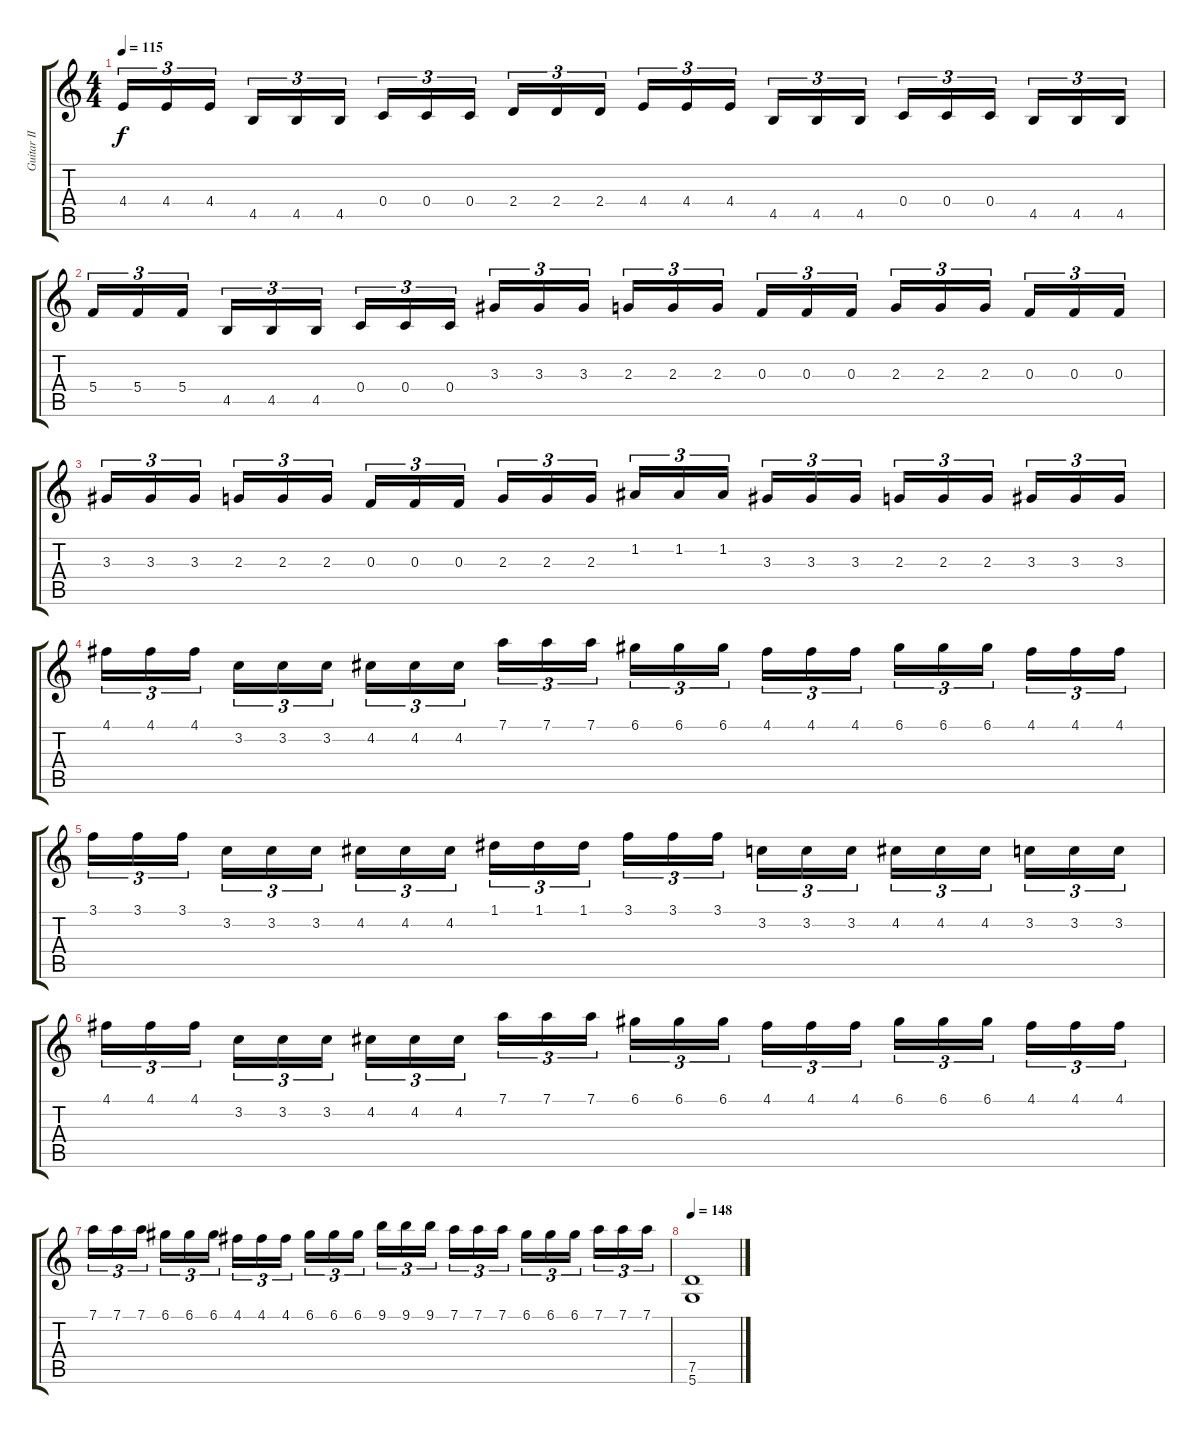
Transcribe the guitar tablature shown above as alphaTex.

\track ("Guitar II" "Guitar II") {instrument distortionguitar}
\staff {score tabs}
\tuning (D4 A3 F3 C3 G2 D2) {hide}
\ts (4 4)
\tempo 115
\clef g2
\ks c
4.4.16{tu (3 2) dy f} 4.4.16{tu (3 2)} 4.4.16{tu (3 2)} 4.5.16{tu (3 2)} 4.5.16{tu (3 2)} 4.5.16{tu (3 2)} 0.4.16{tu (3 2)} 0.4.16{tu (3 2)} 0.4.16{tu (3 2)} 2.4.16{tu (3 2)} 2.4.16{tu (3 2)} 2.4.16{tu (3 2)} 4.4.16{tu (3 2)} 4.4.16{tu (3 2)} 4.4.16{tu (3 2)} 4.5.16{tu (3 2)} 4.5.16{tu (3 2)} 4.5.16{tu (3 2)} 0.4.16{tu (3 2)} 0.4.16{tu (3 2)} 0.4.16{tu (3 2)} 4.5.16{tu (3 2)} 4.5.16{tu (3 2)} 4.5.16{tu (3 2)} |
5.4.16{tu (3 2)} 5.4.16{tu (3 2)} 5.4.16{tu (3 2)} 4.5.16{tu (3 2)} 4.5.16{tu (3 2)} 4.5.16{tu (3 2)} 0.4.16{tu (3 2)} 0.4.16{tu (3 2)} 0.4.16{tu (3 2)} 3.3.16{tu (3 2)} 3.3.16{tu (3 2)} 3.3.16{tu (3 2)} 2.3.16{tu (3 2)} 2.3.16{tu (3 2)} 2.3.16{tu (3 2)} 0.3.16{tu (3 2)} 0.3.16{tu (3 2)} 0.3.16{tu (3 2)} 2.3.16{tu (3 2)} 2.3.16{tu (3 2)} 2.3.16{tu (3 2)} 0.3.16{tu (3 2)} 0.3.16{tu (3 2)} 0.3.16{tu (3 2)} |
3.3.16{tu (3 2)} 3.3.16{tu (3 2)} 3.3.16{tu (3 2)} 2.3.16{tu (3 2)} 2.3.16{tu (3 2)} 2.3.16{tu (3 2)} 0.3.16{tu (3 2)} 0.3.16{tu (3 2)} 0.3.16{tu (3 2)} 2.3.16{tu (3 2)} 2.3.16{tu (3 2)} 2.3.16{tu (3 2)} 1.2.16{tu (3 2)} 1.2.16{tu (3 2)} 1.2.16{tu (3 2)} 3.3.16{tu (3 2)} 3.3.16{tu (3 2)} 3.3.16{tu (3 2)} 2.3.16{tu (3 2)} 2.3.16{tu (3 2)} 2.3.16{tu (3 2)} 3.3.16{tu (3 2)} 3.3.16{tu (3 2)} 3.3.16{tu (3 2)} |
4.1.16{tu (3 2)} 4.1.16{tu (3 2)} 4.1.16{tu (3 2)} 3.2.16{tu (3 2)} 3.2.16{tu (3 2)} 3.2.16{tu (3 2)} 4.2.16{tu (3 2)} 4.2.16{tu (3 2)} 4.2.16{tu (3 2)} 7.1.16{tu (3 2)} 7.1.16{tu (3 2)} 7.1.16{tu (3 2)} 6.1.16{tu (3 2)} 6.1.16{tu (3 2)} 6.1.16{tu (3 2)} 4.1.16{tu (3 2)} 4.1.16{tu (3 2)} 4.1.16{tu (3 2)} 6.1.16{tu (3 2)} 6.1.16{tu (3 2)} 6.1.16{tu (3 2)} 4.1.16{tu (3 2)} 4.1.16{tu (3 2)} 4.1.16{tu (3 2)} |
3.1.16{tu (3 2)} 3.1.16{tu (3 2)} 3.1.16{tu (3 2)} 3.2.16{tu (3 2)} 3.2.16{tu (3 2)} 3.2.16{tu (3 2)} 4.2.16{tu (3 2)} 4.2.16{tu (3 2)} 4.2.16{tu (3 2)} 1.1.16{tu (3 2)} 1.1.16{tu (3 2)} 1.1.16{tu (3 2)} 3.1.16{tu (3 2)} 3.1.16{tu (3 2)} 3.1.16{tu (3 2)} 3.2.16{tu (3 2)} 3.2.16{tu (3 2)} 3.2.16{tu (3 2)} 4.2.16{tu (3 2)} 4.2.16{tu (3 2)} 4.2.16{tu (3 2)} 3.2.16{tu (3 2)} 3.2.16{tu (3 2)} 3.2.16{tu (3 2)} |
4.1.16{tu (3 2)} 4.1.16{tu (3 2)} 4.1.16{tu (3 2)} 3.2.16{tu (3 2)} 3.2.16{tu (3 2)} 3.2.16{tu (3 2)} 4.2.16{tu (3 2)} 4.2.16{tu (3 2)} 4.2.16{tu (3 2)} 7.1.16{tu (3 2)} 7.1.16{tu (3 2)} 7.1.16{tu (3 2)} 6.1.16{tu (3 2)} 6.1.16{tu (3 2)} 6.1.16{tu (3 2)} 4.1.16{tu (3 2)} 4.1.16{tu (3 2)} 4.1.16{tu (3 2)} 6.1.16{tu (3 2)} 6.1.16{tu (3 2)} 6.1.16{tu (3 2)} 4.1.16{tu (3 2)} 4.1.16{tu (3 2)} 4.1.16{tu (3 2)} |
7.1.16{tu (3 2)} 7.1.16{tu (3 2)} 7.1.16{tu (3 2)} 6.1.16{tu (3 2)} 6.1.16{tu (3 2)} 6.1.16{tu (3 2)} 4.1.16{tu (3 2)} 4.1.16{tu (3 2)} 4.1.16{tu (3 2)} 6.1.16{tu (3 2)} 6.1.16{tu (3 2)} 6.1.16{tu (3 2)} 9.1.16{tu (3 2)} 9.1.16{tu (3 2)} 9.1.16{tu (3 2)} 7.1.16{tu (3 2)} 7.1.16{tu (3 2)} 7.1.16{tu (3 2)} 6.1.16{tu (3 2)} 6.1.16{tu (3 2)} 6.1.16{tu (3 2)} 7.1.16{tu (3 2)} 7.1.16{tu (3 2)} 7.1.16{tu (3 2)} |
\tempo 148
(7.5 5.6).1
